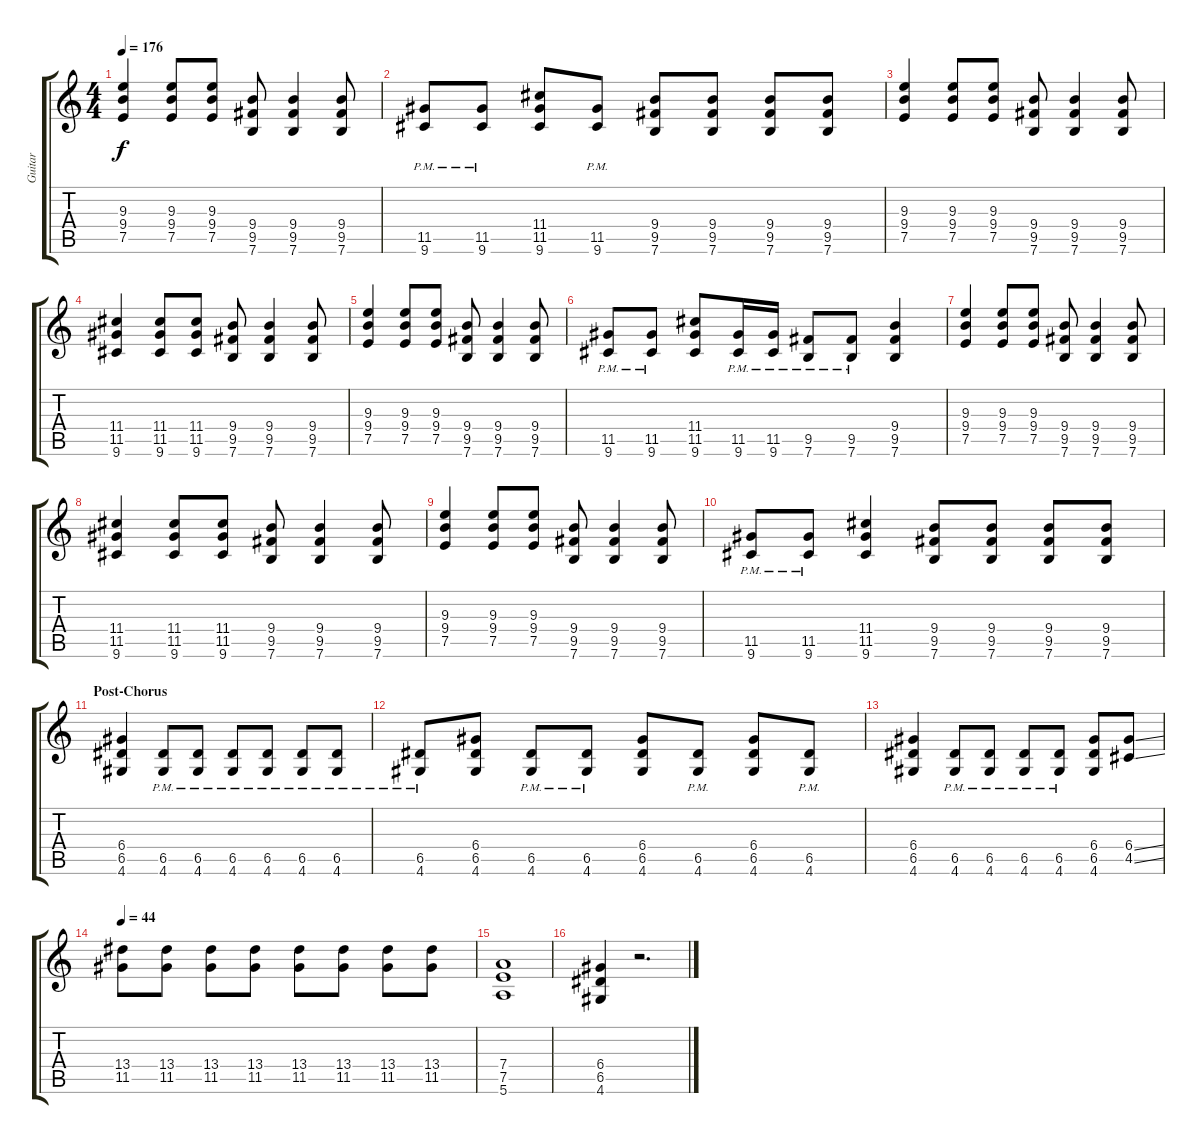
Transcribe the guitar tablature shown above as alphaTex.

\track ("Guitar" "Guitar") {instrument distortionguitar}
\staff {score tabs}
\tuning (E4 B3 G3 D3 A2 E2) {hide}
\ts (4 4)
\tempo 176
\clef g2
\ks c
(9.3 9.4 7.5).4{dy f} (9.3 9.4 7.5).8 (9.3 9.4 7.5).8 (9.4 9.5 7.6).8 (9.4 9.5 7.6).4 (9.4 9.5 7.6).8 |
(11.5{pm} 9.6{pm}).8 (11.5{pm} 9.6{pm}).8 (11.4 11.5 9.6).8 (11.5{pm} 9.6{pm}).8 (9.4 9.5 7.6).8 (9.4 9.5 7.6).8 (9.4 9.5 7.6).8 (9.4 9.5 7.6).8 |
(9.3 9.4 7.5).4 (9.3 9.4 7.5).8 (9.3 9.4 7.5).8 (9.4 9.5 7.6).8 (9.4 9.5 7.6).4 (9.4 9.5 7.6).8 |
(11.4 11.5 9.6).4 (11.4 11.5 9.6).8 (11.4 11.5 9.6).8 (9.4 9.5 7.6).8 (9.4 9.5 7.6).4 (9.4 9.5 7.6).8 |
(9.3 9.4 7.5).4 (9.3 9.4 7.5).8 (9.3 9.4 7.5).8 (9.4 9.5 7.6).8 (9.4 9.5 7.6).4 (9.4 9.5 7.6).8 |
(11.5{pm} 9.6{pm}).8 (11.5{pm} 9.6{pm}).8 (11.4 11.5 9.6).8 (11.5{pm} 9.6{pm}).16 (11.5{pm} 9.6{pm}).16 (9.5{pm} 7.6{pm}).8 (9.5{pm} 7.6{pm}).8 (9.4 9.5 7.6).4 |
(9.3 9.4 7.5).4 (9.3 9.4 7.5).8 (9.3 9.4 7.5).8 (9.4 9.5 7.6).8 (9.4 9.5 7.6).4 (9.4 9.5 7.6).8 |
(11.4 11.5 9.6).4 (11.4 11.5 9.6).8 (11.4 11.5 9.6).8 (9.4 9.5 7.6).8 (9.4 9.5 7.6).4 (9.4 9.5 7.6).8 |
(9.3 9.4 7.5).4 (9.3 9.4 7.5).8 (9.3 9.4 7.5).8 (9.4 9.5 7.6).8 (9.4 9.5 7.6).4 (9.4 9.5 7.6).8 |
(11.5{pm} 9.6{pm}).8 (11.5{pm} 9.6{pm}).8 (11.4 11.5 9.6).4 (9.4 9.5 7.6).8 (9.4 9.5 7.6).8 (9.4 9.5 7.6).8 (9.4 9.5 7.6).8 |
\section ("" "Post-Chorus")
(6.4 6.5 4.6).4 (6.5{pm} 4.6{pm}).8 (6.5{pm} 4.6{pm}).8 (6.5{pm} 4.6{pm}).8 (6.5{pm} 4.6{pm}).8 (6.5{pm} 4.6{pm}).8 (6.5{pm} 4.6{pm}).8 |
(6.5{pm} 4.6{pm}).8 (6.4 6.5 4.6).8 (6.5{pm} 4.6{pm}).8 (6.5{pm} 4.6{pm}).8 (6.4 6.5 4.6).8 (6.5{pm} 4.6{pm}).8 (6.4 6.5 4.6).8 (6.5{pm} 4.6{pm}).8 |
(6.4 6.5 4.6).4 (6.5{pm} 4.6{pm}).8 (6.5{pm} 4.6{pm}).8 (6.5{pm} 4.6{pm}).8 (6.5{pm} 4.6{pm}).8 (6.4 6.5 4.6).8 (6.4{ss} 4.5{ss}).8 |
\tempo 44
(13.4 11.5).8 (13.4 11.5).8 (13.4 11.5).8 (13.4 11.5).8 (13.4 11.5).8 (13.4 11.5).8 (13.4 11.5).8 (13.4 11.5).8 |
(7.4 7.5 5.6).1 |
(6.4 6.5 4.6).4 r.2{d}
